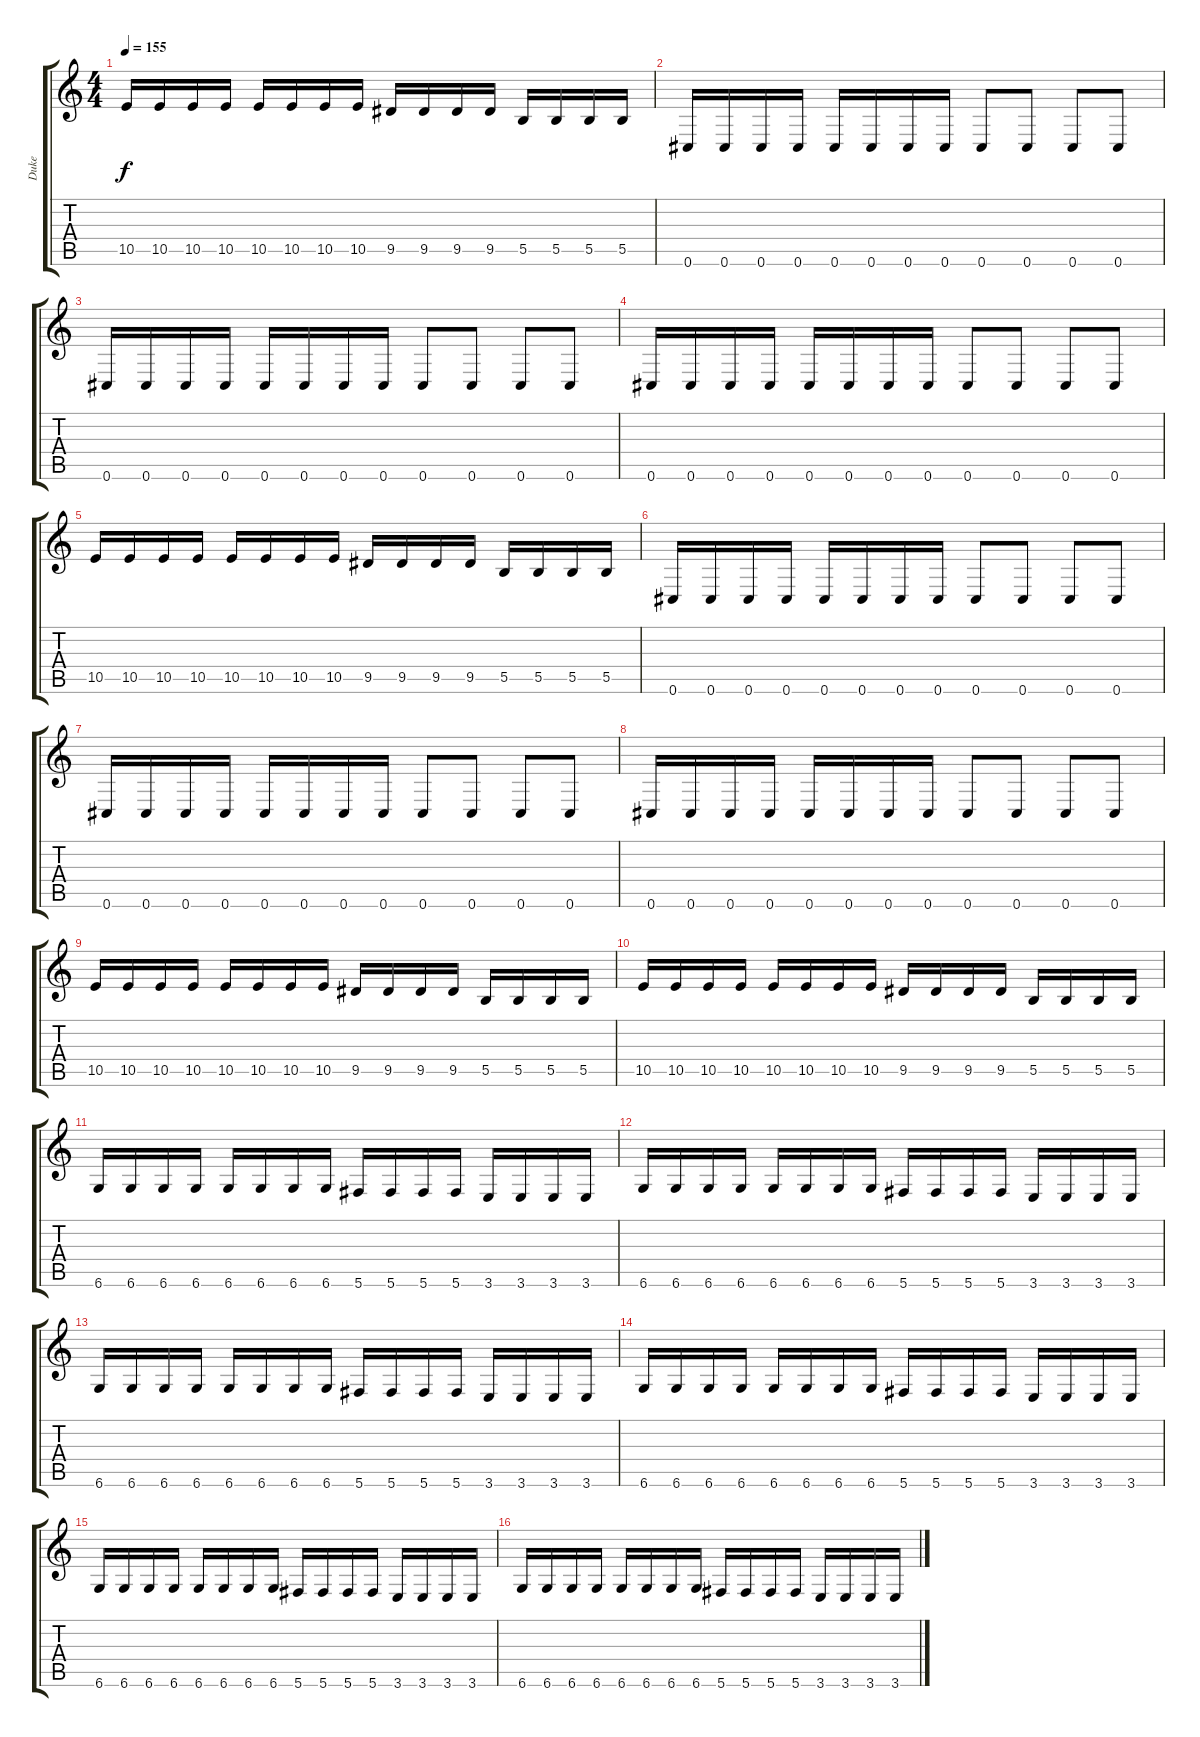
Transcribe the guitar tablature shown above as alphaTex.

\track ("Duke" "Duke") {instrument electricbassfinger}
\staff {score tabs}
\tuning (Db4 Ab3 E3 B2 Gb2 Db2) {hide}
\ts (4 4)
\tempo 155
\clef g2
\ks c
10.5.16{dy f} 10.5.16 10.5.16 10.5.16 10.5.16 10.5.16 10.5.16 10.5.16 9.5.16 9.5.16 9.5.16 9.5.16 5.5.16 5.5.16 5.5.16 5.5.16 |
0.6.16 0.6.16 0.6.16 0.6.16 0.6.16 0.6.16 0.6.16 0.6.16 0.6.8 0.6.8 0.6.8 0.6.8 |
0.6.16 0.6.16 0.6.16 0.6.16 0.6.16 0.6.16 0.6.16 0.6.16 0.6.8 0.6.8 0.6.8 0.6.8 |
0.6.16 0.6.16 0.6.16 0.6.16 0.6.16 0.6.16 0.6.16 0.6.16 0.6.8 0.6.8 0.6.8 0.6.8 |
10.5.16 10.5.16 10.5.16 10.5.16 10.5.16 10.5.16 10.5.16 10.5.16 9.5.16 9.5.16 9.5.16 9.5.16 5.5.16 5.5.16 5.5.16 5.5.16 |
0.6.16 0.6.16 0.6.16 0.6.16 0.6.16 0.6.16 0.6.16 0.6.16 0.6.8 0.6.8 0.6.8 0.6.8 |
0.6.16 0.6.16 0.6.16 0.6.16 0.6.16 0.6.16 0.6.16 0.6.16 0.6.8 0.6.8 0.6.8 0.6.8 |
0.6.16 0.6.16 0.6.16 0.6.16 0.6.16 0.6.16 0.6.16 0.6.16 0.6.8 0.6.8 0.6.8 0.6.8 |
10.5.16 10.5.16 10.5.16 10.5.16 10.5.16 10.5.16 10.5.16 10.5.16 9.5.16 9.5.16 9.5.16 9.5.16 5.5.16 5.5.16 5.5.16 5.5.16 |
10.5.16 10.5.16 10.5.16 10.5.16 10.5.16 10.5.16 10.5.16 10.5.16 9.5.16 9.5.16 9.5.16 9.5.16 5.5.16 5.5.16 5.5.16 5.5.16 |
6.6.16 6.6.16 6.6.16 6.6.16 6.6.16 6.6.16 6.6.16 6.6.16 5.6.16 5.6.16 5.6.16 5.6.16 3.6.16 3.6.16 3.6.16 3.6.16 |
6.6.16 6.6.16 6.6.16 6.6.16 6.6.16 6.6.16 6.6.16 6.6.16 5.6.16 5.6.16 5.6.16 5.6.16 3.6.16 3.6.16 3.6.16 3.6.16 |
6.6.16 6.6.16 6.6.16 6.6.16 6.6.16 6.6.16 6.6.16 6.6.16 5.6.16 5.6.16 5.6.16 5.6.16 3.6.16 3.6.16 3.6.16 3.6.16 |
6.6.16 6.6.16 6.6.16 6.6.16 6.6.16 6.6.16 6.6.16 6.6.16 5.6.16 5.6.16 5.6.16 5.6.16 3.6.16 3.6.16 3.6.16 3.6.16 |
6.6.16 6.6.16 6.6.16 6.6.16 6.6.16 6.6.16 6.6.16 6.6.16 5.6.16 5.6.16 5.6.16 5.6.16 3.6.16 3.6.16 3.6.16 3.6.16 |
6.6.16 6.6.16 6.6.16 6.6.16 6.6.16 6.6.16 6.6.16 6.6.16 5.6.16 5.6.16 5.6.16 5.6.16 3.6.16 3.6.16 3.6.16 3.6.16
